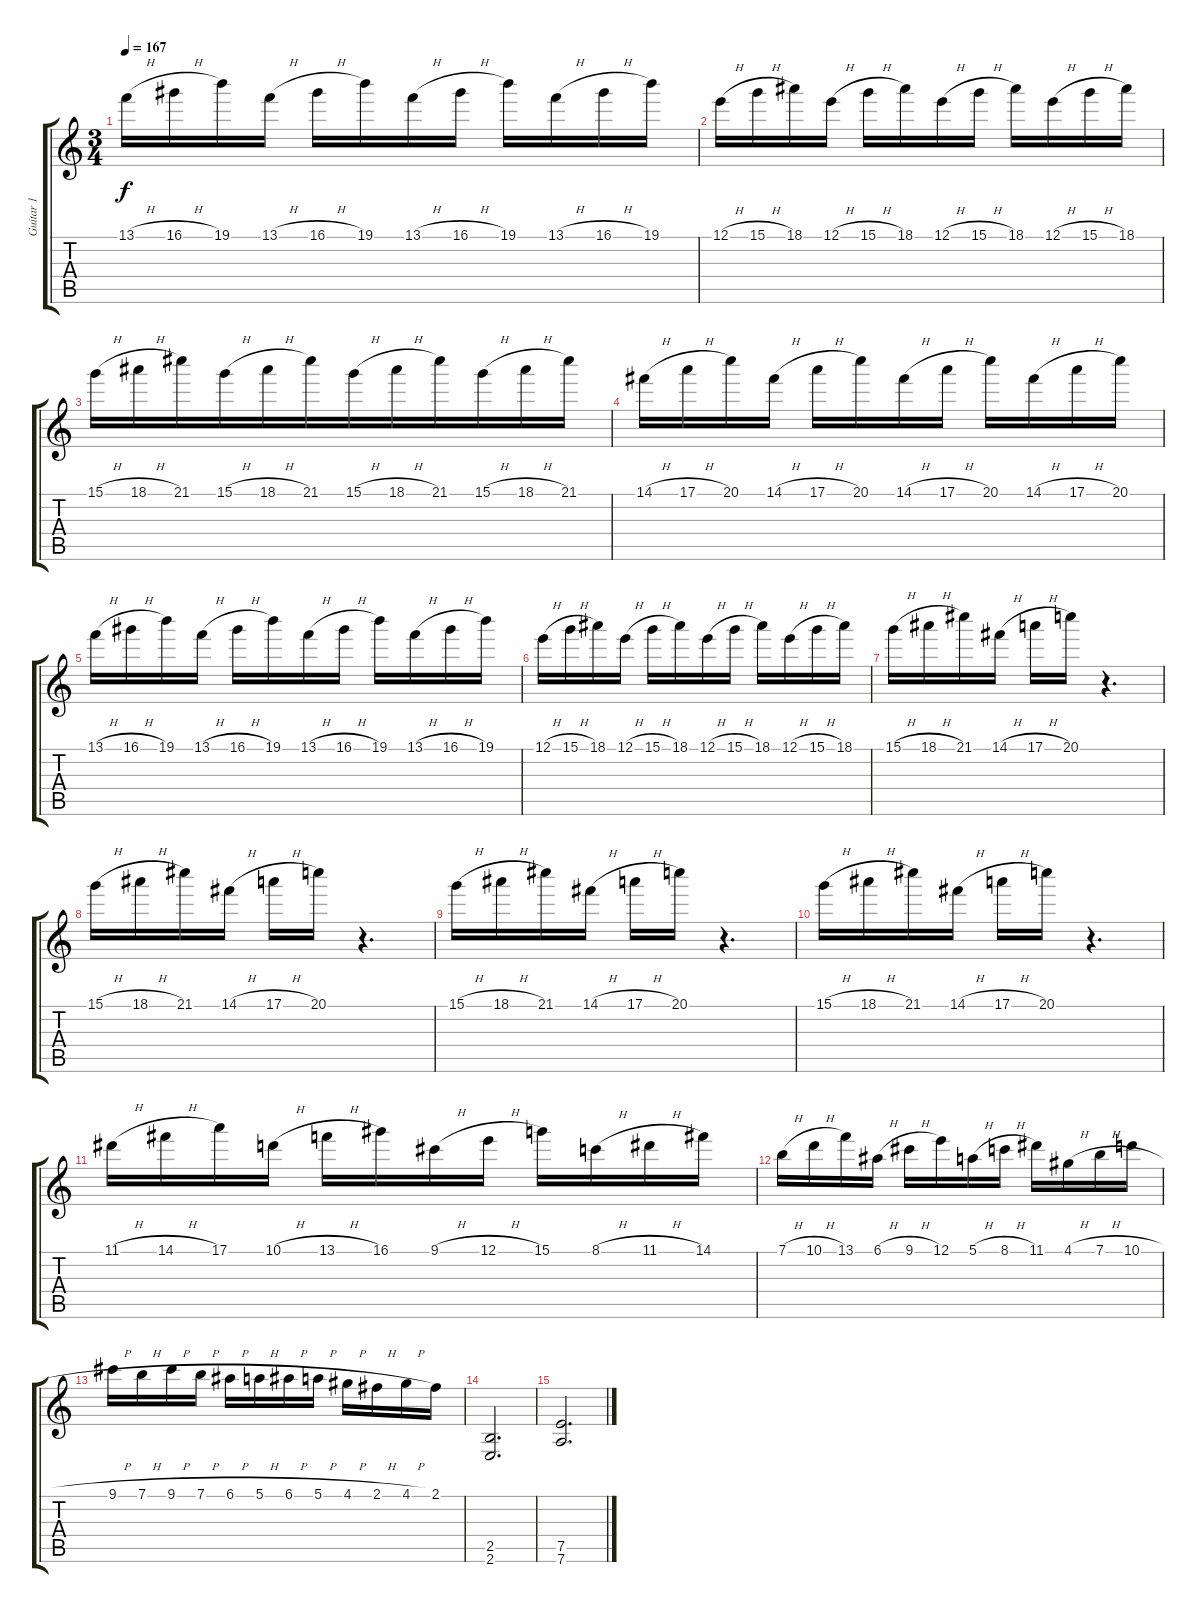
\track ("Guitar 1" "Guitar 1") {instrument distortionguitar}
\staff {score tabs}
\tuning (E4 B3 G3 D3 A2 D2) {hide}
\ts (3 4)
\tempo 167
\clef g2
\ks c
13.1{h}.16{dy f} 16.1{h}.16 19.1.16 13.1{h}.16 16.1{h}.16 19.1.16 13.1{h}.16 16.1{h}.16 19.1.16 13.1{h}.16 16.1{h}.16 19.1.16 |
12.1{h}.16 15.1{h}.16 18.1.16 12.1{h}.16 15.1{h}.16 18.1.16 12.1{h}.16 15.1{h}.16 18.1.16 12.1{h}.16 15.1{h}.16 18.1.16 |
15.1{h}.16{beam merge} 18.1{h}.16{beam merge} 21.1.16 15.1{h}.16{beam merge} 18.1{h}.16{beam merge} 21.1.16 15.1{h}.16{beam merge} 18.1{h}.16{beam merge} 21.1.16 15.1{h}.16{beam merge} 18.1{h}.16{beam merge} 21.1.16 |
14.1{h}.16 17.1{h}.16 20.1.16 14.1{h}.16 17.1{h}.16 20.1.16 14.1{h}.16 17.1{h}.16 20.1.16 14.1{h}.16 17.1{h}.16 20.1.16 |
13.1{h}.16 16.1{h}.16 19.1.16 13.1{h}.16 16.1{h}.16 19.1.16 13.1{h}.16 16.1{h}.16 19.1.16 13.1{h}.16 16.1{h}.16 19.1.16 |
12.1{h}.16 15.1{h}.16 18.1.16 12.1{h}.16 15.1{h}.16 18.1.16 12.1{h}.16 15.1{h}.16 18.1.16 12.1{h}.16 15.1{h}.16 18.1.16 |
15.1{h}.16 18.1{h}.16 21.1.16 14.1{h}.16 17.1{h}.16 20.1.16 r.4{d} |
15.1{h}.16 18.1{h}.16 21.1.16 14.1{h}.16 17.1{h}.16 20.1.16 r.4{d} |
15.1{h}.16 18.1{h}.16 21.1.16 14.1{h}.16 17.1{h}.16 20.1.16 r.4{d} |
15.1{h}.16 18.1{h}.16 21.1.16 14.1{h}.16 17.1{h}.16 20.1.16 r.4{d} |
11.1{h}.16 14.1{h}.16 17.1.16 10.1{h}.16 13.1{h}.16 16.1.16 9.1{h}.16 12.1{h}.16 15.1.16 8.1{h}.16 11.1{h}.16 14.1.16 |
7.1{h}.16 10.1{h}.16 13.1.16 6.1{h}.16 9.1{h}.16 12.1.16 5.1{h}.16 8.1{h}.16 11.1.16 4.1{h}.16{balance 8} 7.1{h}.16 10.1{h}.16 |
9.1{h}.16 7.1{h}.16 9.1{h}.16 7.1{h}.16 6.1{h}.16 5.1{h}.16 6.1{h}.16 5.1{h}.16 4.1{h}.16 2.1{h}.16 4.1{h}.16 2.1.16 |
(2.5 2.6).2{d} |
(7.5 7.6).2{d}
